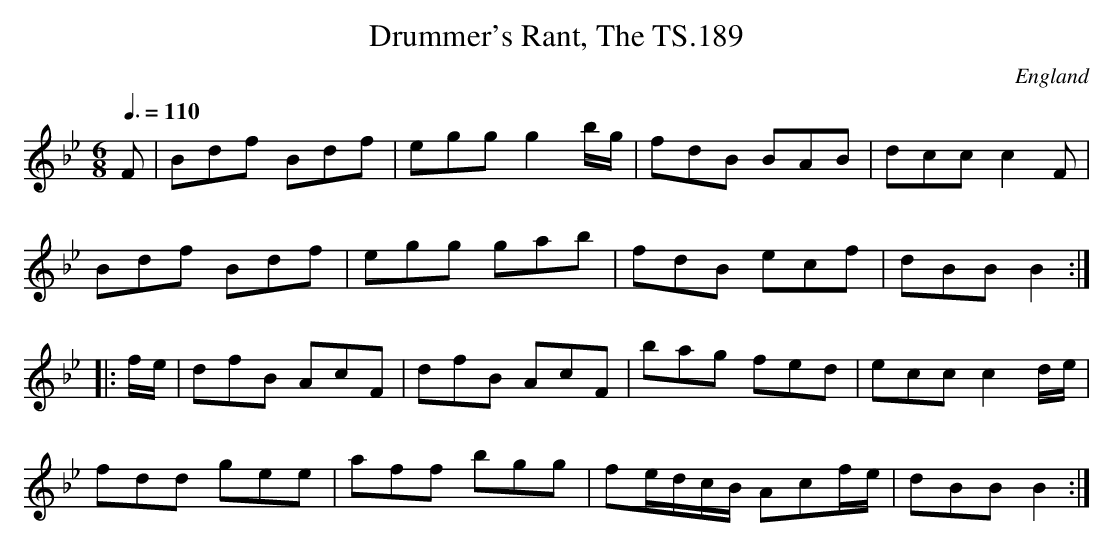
X:1
T:Drummer's Rant, The TS.189
M:6/8
L:1/8
Q:3/8=110
O:England
K:Bb major
F|Bdf Bdf|eggg2b/g/|fdB BAB|dccc2F|!
Bdf Bdf|egg gab|fdB ecf|dBBB2:|!
|:f/e/|dfB AcF|dfB AcF|bag fed|eccc2d/e/|!
fdd gee|aff bgg|fe/d/c/B/ Acf/e/|dBBB2:|]
